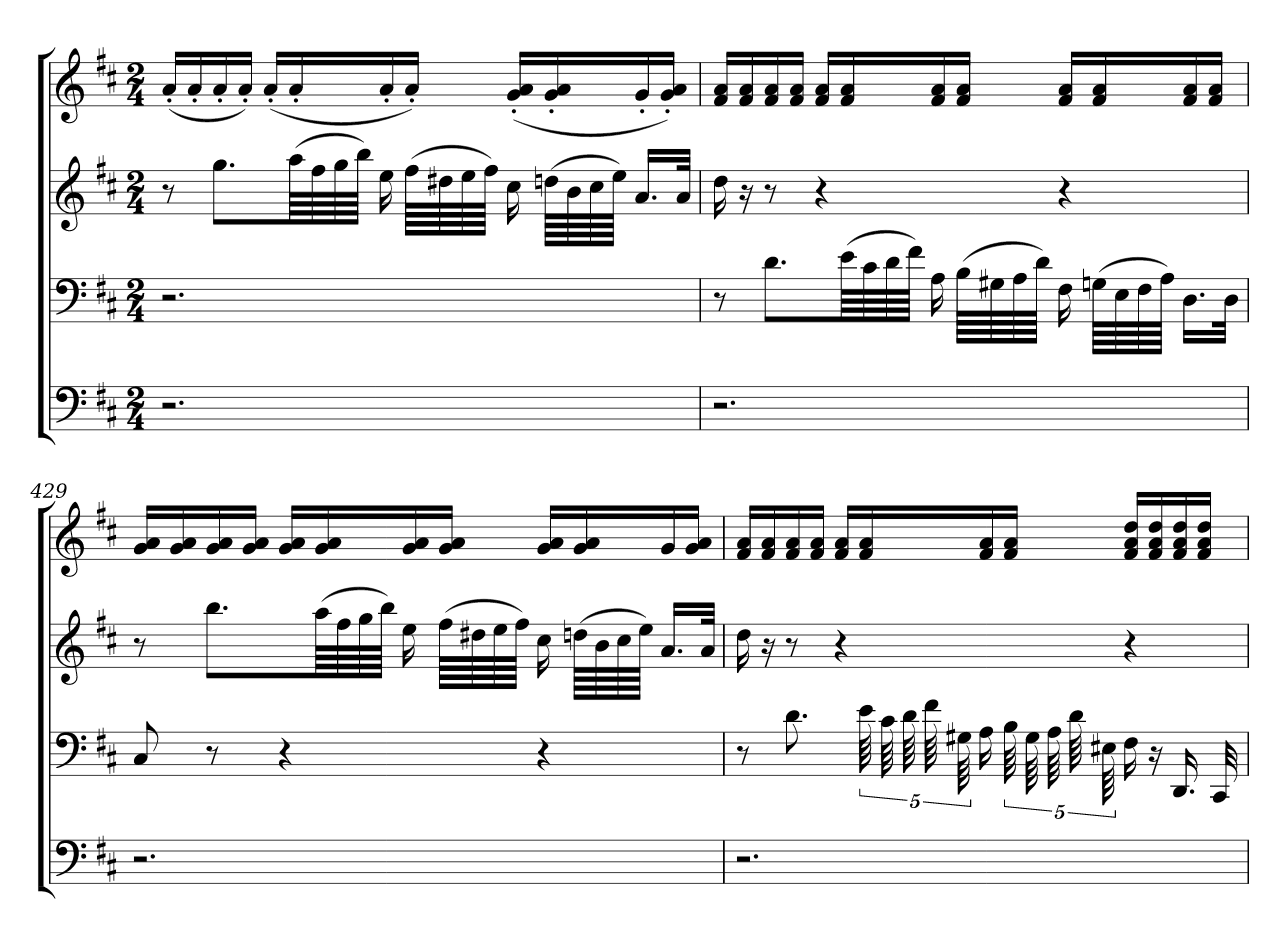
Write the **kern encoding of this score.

**kern	**kern	**kern	**kern
*part4	*part3	*part2	*part1
*staff4	*staff3	*staff2	*staff1
*clefF4	*clefF4	*clefG2	*clefG2
*k[f#c#]	*k[f#c#]	*k[f#c#]	*k[f#c#]
*D:	*D:	*D:	*D:
*M2/4	*M2/4	*M2/4	*M2/4
=	=	=	=
2.r	2.r	8r	(16a'LL
.	.	.	16a'
.	.	8.ggL	16a'
.	.	.	16a'JJ)
.	.	.	(16a'LL
.	.	(64aaLLL	16a'
.	.	64ff#	.
.	.	64gg	.
.	.	64bbJJJJ)	.
.	.	16ee	16a'
.	.	(64ff#LLLL	16a'JJ)
.	.	64dd#X	.
.	.	64ee	.
.	.	64ff#JJJJ)	.
.	.	16cc#	(16g' 16a'LL
.	.	(64ddnLLLL	16g' 16a'
.	.	64b	.
.	.	64cc#	.
.	.	64eeJJJJ)	.
.	.	16.aLL	16g'
.	.	.	16g' 16a'JJ)
.	.	32aJJk	.
=428	=428	=428	=428
2.r	8r	16dd	16f# 16aLL
.	.	16r	16f# 16a
.	8.dL	8r	16f# 16a
.	.	.	16f# 16aJJ
.	.	4r	16f# 16aLL
.	(64eLLL	.	16f# 16a
.	64c#	.	.
.	64d	.	.
.	64f#JJJJ)	.	.
.	16A	.	16f# 16a
.	(64BLLLL	.	16f# 16aJJ
.	64G#X	.	.
.	64A	.	.
.	64dJJJJ)	.	.
.	16F#	4r	16f# 16aLL
.	(64GnLLLL	.	16f# 16a
.	64E	.	.
.	64F#	.	.
.	64AJJJJ)	.	.
.	16.DLL	.	16f# 16a
.	.	.	16f# 16aJJ
.	32DJJk	.	.
=429	=429	=429	=429
2.r	8C#	8r	16g 16aLL
.	.	.	16g 16a
.	8r	8.bbL	16g 16a
.	.	.	16g 16aJJ
.	4r	.	16g 16aLL
.	.	(64aaLLL	16g 16a
.	.	64ff#	.
.	.	64gg	.
.	.	64bbJJJJ)	.
.	.	16ee	16g 16a
.	.	(64ff#LLLL	16g 16aJJ
.	.	64dd#X	.
.	.	64ee	.
.	.	64ff#JJJJ)	.
.	4r	16cc#	16g 16aLL
.	.	(64ddnLLLL	16g 16a
.	.	64b	.
.	.	64cc#	.
.	.	64eeJJJJ)	.
.	.	16.aLL	16g
.	.	.	16g 16aJJ
.	.	32aJJk	.
=430	=430	=430	=430
2.r	8r	16dd	16f# 16aLL
.	.	16r	16f# 16a
.	8.d	8r	16f# 16a
.	.	.	16f# 16aJJ
.	.	4r	16f# 16aLL
.	80e	.	16f# 16a
.	80c#	.	.
.	80d	.	.
.	80f#	.	.
.	80G#X	.	.
.	16A	.	16f# 16a
.	80B	.	16f# 16aJJ
.	80G#	.	.
.	80A	.	.
.	80d	.	.
.	80E#X	.	.
.	16F#	4r	16f# 16a 16ddLL
.	16r	.	16f# 16a 16dd
.	16.DD	.	16f# 16a 16dd
.	.	.	16f# 16a 16ddJJ
.	32CC#	.	.
=	=	=	=
*-	*-	*-	*-
